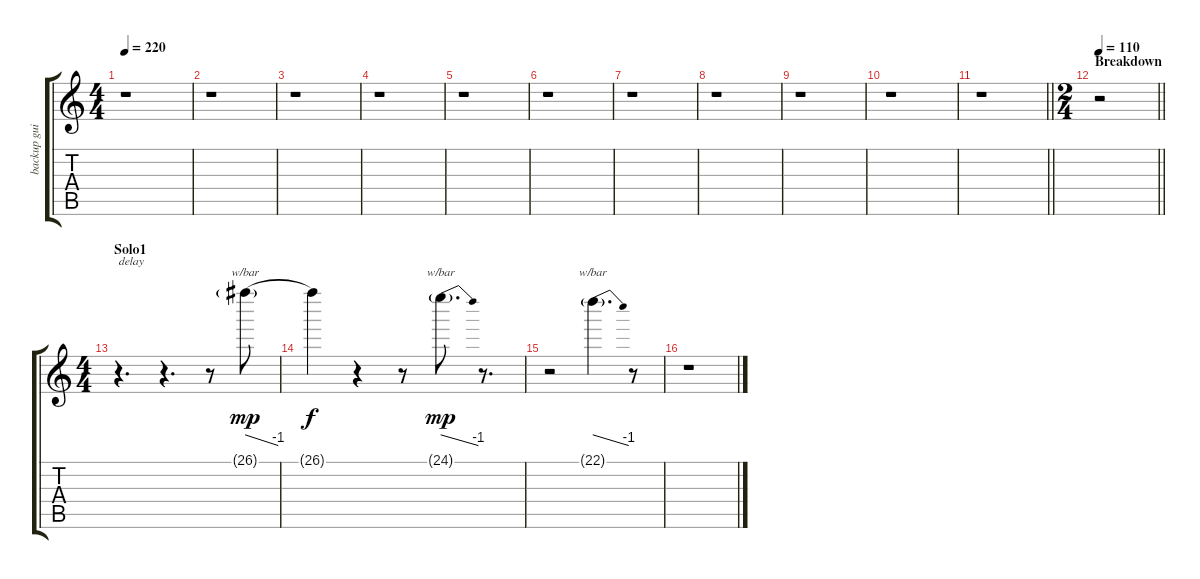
\track ("backup guitar I" "backup gui") {instrument distortionguitar}
\staff {score tabs}
\tuning (E4 B3 G3 D3 A2 E2) {hide}
\ts (4 4)
\tempo 220
\clef g2
\ks c
r.1{dy f} |
r.1 |
r.1 |
r.1 |
r.1 |
r.1 |
r.1 |
r.1 |
r.1 |
r.1 |
\barLineRight lightlight
r.1 |
\ts (2 4)
\section ("" "Breakdown")
\tempo 110
\barLineRight lightlight
r.2 |
\ts (4 4)
\section ("" "Solo1")
r.4{d txt "delay" balance 8} r.4{d} r.8 26.1{g}.8{tbe (dive default 0 0 60 -4) dy mp} |
26.1{t}.4{dy f} r.4 r.8 24.1{g}.8{d tbe (dive default 0 0 60 -4) dy mp} r.8{d} |
r.2 22.1{g}.4{d tbe (dive default 0 0 60 -4)} r.8 |
r.1
